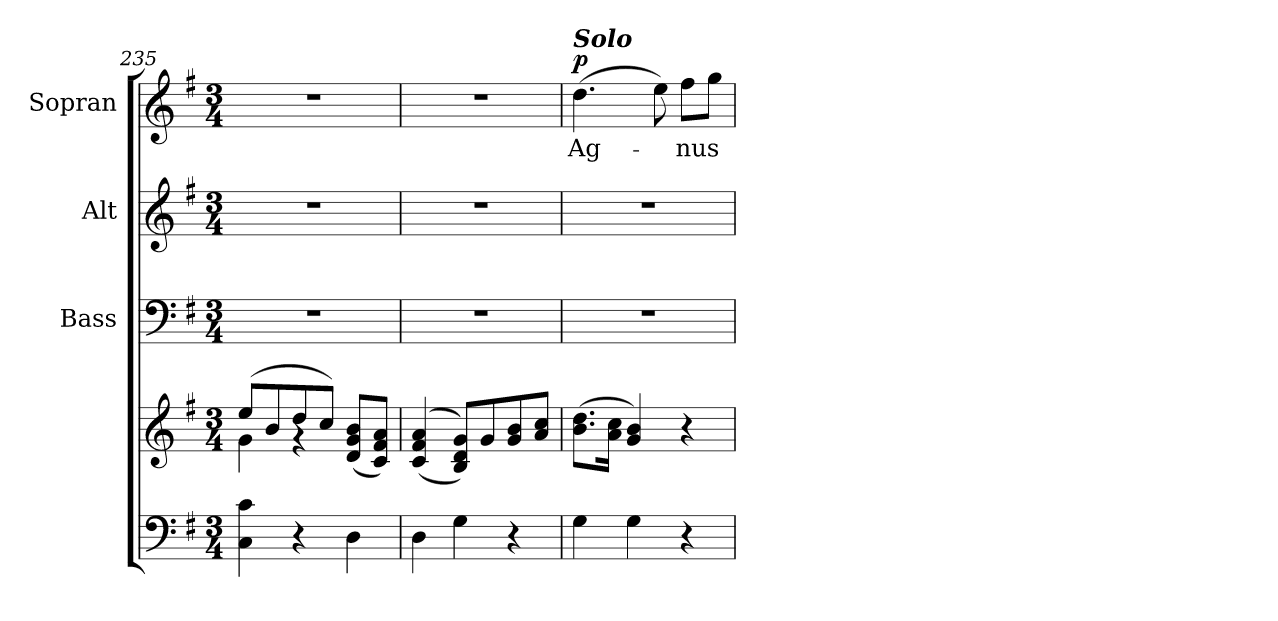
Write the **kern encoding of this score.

**kern	**kern	**kern	**kern	**kern	**text	**dynam
*part4	*part4	*part3	*part2	*part1	*part1	*part1
*staff5	*staff4	*staff3	*staff2	*staff1	*staff1	*staff1
*	*	*I"Bass	*I"Alt	*I"Sopran	*	*
*	*	*I'B.	*I'A.	*I'S.	*	*
*clefF4	*clefG2	*clefF4	*clefG2	*clefG2	*	*
*k[f#]	*k[f#]	*k[f#]	*k[f#]	*k[f#]	*	*
*G:	*G:	*G:	*G:	*G:	*	*
*M3/4	*M3/4	*M3/4	*M3/4	*M3/4	*	*
=235	=235	=235	=235	=235	=235	=235
*	*^	*	*	*	*	*
4C\ 4c\	(>8ee/L	4g\	2.r	2.r	2.r	.	.
.	8b/	.	.	.	.	.	.
4r	8dd/	4rf	.	.	.	.	.
.	8cc/J)	.	.	.	.	.	.
4D\	(<8d/ 8g/ 8b/L	4ryy	.	.	.	.	.
.	8c/ 8f#/ 8a/J)	.	.	.	.	.	.
*	*v	*v	*	*	*	*	*
=236	=236	=236	=236	=236	=236	=236
4D\	((<4c/ 4f#/ 4a/	2.r	2.r	2.r	.	.
4G\	8B/ 8d/ 8g/L))	.	.	.	.	.
.	8g/	.	.	.	.	.
4r	8g/ 8b/	.	.	.	.	.
.	8a/ 8cc/J	.	.	.	.	.
=237	=237	=237	=237	=237	=237	=237
!	!	!	!	!LO:TX:a:Bi:t=Solo	!	!
!	!	!	!	!	!LO:LY:b	!LO:DY:a
4G\	(>8.b\ 8.dd\L	2.r	2.r	(>4.dd\	Ag-	p
.	16a\ 16cc\Jk	.	.	.	.	.
4G\	4g/ 4b/)	.	.	.	.	.
.	.	.	.	8ee\)	.	.
!	!	!	!	!	!LO:LY:b	!
4r	4r	.	.	8ff#\L	-nus	.
.	.	.	.	8gg\J	.	.
=	=	=	=	=	=	=
*-	*-	*-	*-	*-	*-	*-
